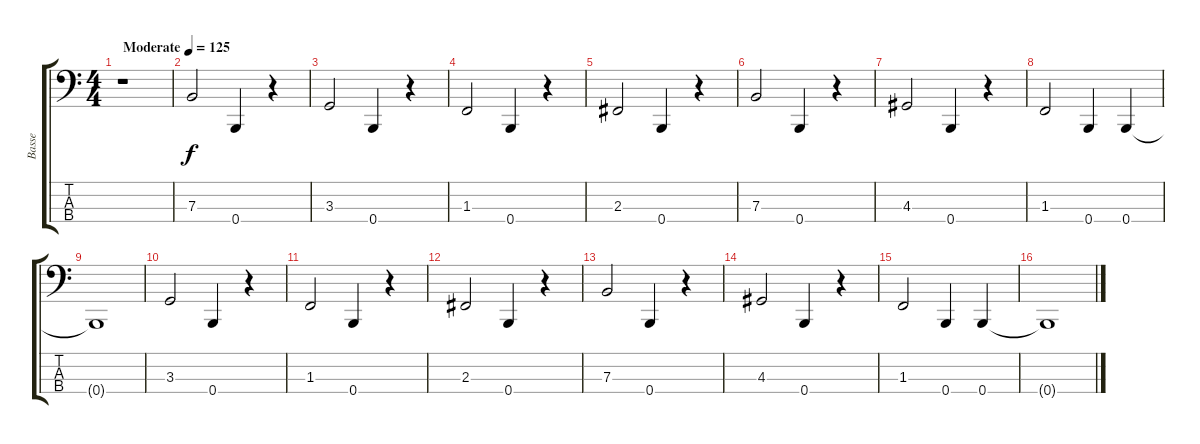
\track ("Basse" "Basse") {instrument electricbassfinger}
\staff {score tabs}
\tuning (D2 A1 E1 B0) {hide}
\ts (4 4)
\tempo (125 "Moderate")
\clef f4
\ks c
r.1{dy f instrument electricbassfinger} |
7.3.2 0.4.4 r.4 |
3.3.2 0.4.4 r.4 |
1.3.2 0.4.4 r.4 |
2.3.2 0.4.4 r.4 |
7.3.2 0.4.4 r.4 |
4.3.2 0.4.4 r.4 |
1.3.2 0.4.4 0.4.4 |
0.4{t}.1 |
3.3.2 0.4.4 r.4 |
1.3.2 0.4.4 r.4 |
2.3.2 0.4.4 r.4 |
7.3.2 0.4.4 r.4 |
4.3.2 0.4.4 r.4 |
1.3.2 0.4.4 0.4.4 |
0.4{t}.1
